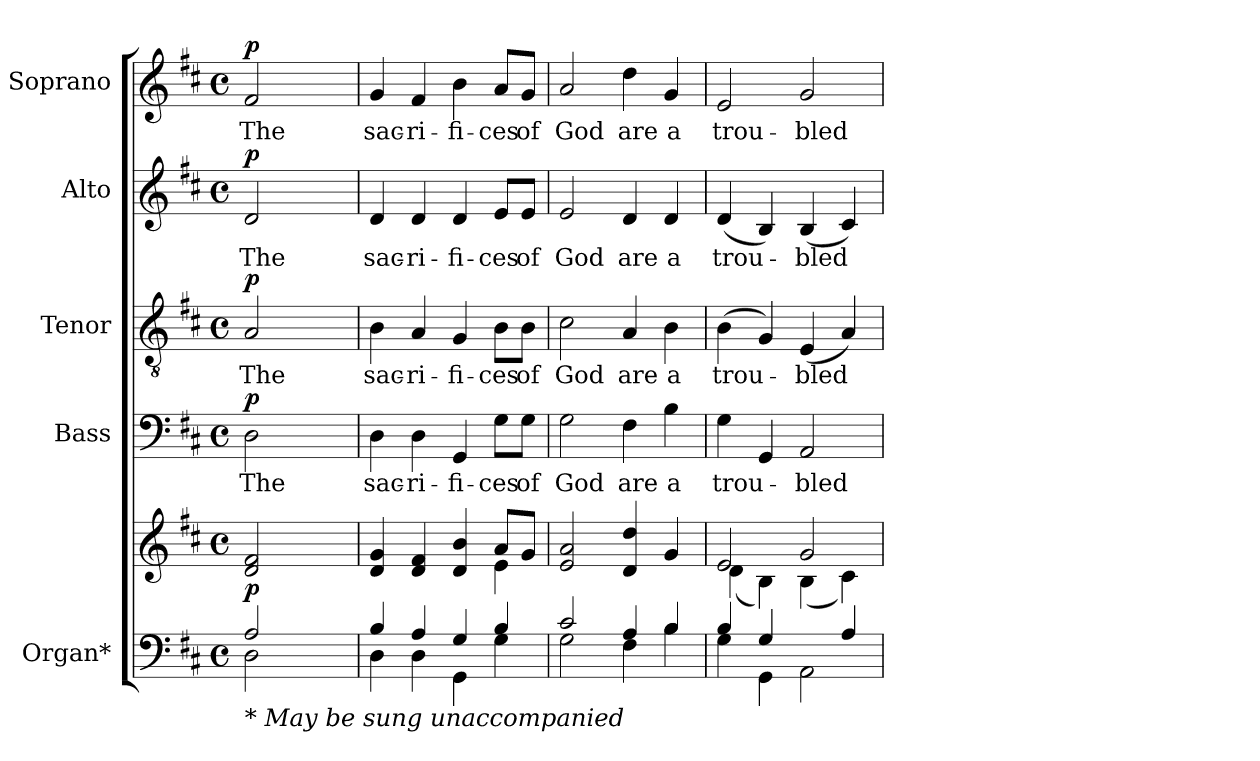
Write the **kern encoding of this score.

**kern	**kern	**dynam	**kern	**text	**dynam	**kern	**text	**dynam	**kern	**text	**dynam	**kern	**text	**dynam
*part5	*part5	*part5	*part4	*part4	*part4	*part3	*part3	*part3	*part2	*part2	*part2	*part1	*part1	*part1
*staff6	*staff5	*staff5/6	*staff4	*staff4	*staff4	*staff3	*staff3	*staff3	*staff2	*staff2	*staff2	*staff1	*staff1	*staff1
*I"Organ*	*	*	*I"Bass	*	*	*I"Tenor	*	*	*I"Alto	*	*	*I"Soprano	*	*
*I'Org.	*	*	*I'B.	*	*	*I'T.	*	*	*I'A.	*	*	*I'S.	*	*
!!LO:PB:g=z
*clefF4	*clefG2	*	*clefF4	*	*	*clefGv2	*	*	*clefG2	*	*	*clefG2	*	*
*	*	*	*	*	*	*ITrd7c12	*	*	*	*	*	*	*	*
*k[f#c#]	*k[f#c#]	*	*k[f#c#]	*	*	*k[f#c#]	*	*	*k[f#c#]	*	*	*k[f#c#]	*	*
*D:	*D:	*	*D:	*	*	*D:	*	*	*D:	*	*	*D:	*	*
*M4/4	*M4/4	*	*M4/4	*	*	*M4/4	*	*	*M4/4	*	*	*M4/4	*	*
*met(c)	*met(c)	*	*met(c)	*	*	*met(c)	*	*	*met(c)	*	*	*met(c)	*	*
=1	=1	=1	=1	=1	=1	=1	=1	=1	=1	=1	=1	=1	=1	=1
*^	*	*	*	*	*	*	*	*	*	*	*	*	*	*
!	!	!	!	!	!LO:LY:b:color=#000000	!	!	!	!	!	!	!	!	!	!
!	!	!	!	!	!	!	!	!LO:LY:b:color=#000000	!	!	!	!	!	!	!
!	!	!	!	!	!	!	!	!	!	!	!LO:LY:b:color=#000000	!	!	!	!
!	!	!	!	!	!	!	!	!	!	!	!	!	!LO:TX:a:B:t=Larghetto	!	!
!	!	!LO:TX:a:B:t=Larghetto	!	!	!	!	!	!	!	!	!	!	!	!	!
!LO:TX:b:i:t=* May be sung unaccompanied	!	!	!	!	!	!	!	!	!	!	!	!	!	!	!
!	!	!	!	!	!	!	!	!	!	!	!	!	!	!LO:LY:b:color=#000000	!
*	*	*^	*	*	*	*	*	*	*	*	*	*	*^	*	*
2Ai/	2Di\	2di/ 2f#i	4ryy	p	2Di\	The	p	2AAi/	The	p	2di/	The	p	2f#i/	4ryy	The	p
.	.	.	8ryy	.	.	.	.	.	.	.	.	.	.	.	8ryy	.	.
.	.	.	16ryy	.	.	.	.	.	.	.	.	.	.	.	16ryy	.	.
.	.	.	32ryy	.	.	.	.	.	.	.	.	.	.	.	32ryy	.	.
.	.	.	64ryy	.	.	.	.	.	.	.	.	.	.	.	64ryy	.	.
.	.	.	128...ryy	.	.	.	.	.	.	.	.	.	.	.	128...ryy	.	.
*	*	*MM88	*	*	*	*	*	*	*	*	*	*	*	*MM88	*	*	*
.	.	.	1024ryy	.	.	.	.	.	.	.	.	.	.	.	1024ryy	.	.
*	*	*	*	*	*	*	*	*	*	*	*	*	*	*v	*v	*	*
=2	=2	=2	=2	=2	=2	=2	=2	=2	=2	=2	=2	=2	=2	=2	=2	=2
*	*	*	*	*	*	*	*	*	*	*	*	*	*	*^	*	*
!	!	!	!	!	!	!LO:LY:b:color=#000000	!	!	!	!	!	!	!	!	!	!	!
*	*	*	*	*	*	*	*	*	*	*	*	*	*	*v	*v	*	*
*	*	*	*	*	*	*	*	*	*	*	*	*	*	*^	*	*
!	!	!	!	!	!	!	!	!	!LO:LY:b:color=#000000	!	!	!	!	!	!	!	!
*	*	*	*	*	*	*	*	*	*	*	*	*	*	*v	*v	*	*
*	*	*	*	*	*	*	*	*	*	*	*	*	*	*^	*	*
!	!	!	!	!	!	!	!	!	!	!	!	!LO:LY:b:color=#000000	!	!	!	!	!
*	*	*	*	*	*	*	*	*	*	*	*	*	*	*v	*v	*	*
*	*	*	*	*	*	*	*	*	*	*	*	*	*	*^	*	*
!	!	!	!	!	!	!	!	!	!	!	!	!	!	!	!	!LO:LY:b:color=#000000	!
*	*	*	*	*	*	*	*	*	*	*	*	*	*	*v	*v	*	*
4Bi/	4Di\	4di/ 4gi	2.ryy	.	4Di\	sac-	.	4BBi\	sac-	.	4di/	sac-	.	4gi/	sac-	.
!	!	!	!	!	!	!LO:LY:b:color=#000000	!	!	!	!	!	!	!	!	!	!
!	!	!	!	!	!	!	!	!	!LO:LY:b:color=#000000	!	!	!	!	!	!	!
!	!	!	!	!	!	!	!	!	!	!	!	!LO:LY:b:color=#000000	!	!	!	!
!	!	!	!	!	!	!	!	!	!	!	!	!	!	!	!LO:LY:b:color=#000000	!
4Ai/	4Di\	4di/ 4f#i	.	.	4Di\	-ri-	.	4AAi/	-ri-	.	4di/	-ri-	.	4f#i/	-ri-	.
!	!	!	!	!	!	!LO:LY:b:color=#000000	!	!	!	!	!	!	!	!	!	!
!	!	!	!	!	!	!	!	!	!LO:LY:b:color=#000000	!	!	!	!	!	!	!
!	!	!	!	!	!	!	!	!	!	!	!	!LO:LY:b:color=#000000	!	!	!	!
!	!	!	!	!	!	!	!	!	!	!	!	!	!	!	!LO:LY:b:color=#000000	!
4Gi/	4GGi\	4di/ 4bi	.	.	4GGi/	-fi-	.	4GGi/	-fi-	.	4di/	-fi-	.	4bi\	-fi-	.
!	!	!	!	!	!	!LO:LY:b:color=#000000	!	!	!	!	!	!	!	!	!	!
!	!	!	!	!	!	!	!	!	!LO:LY:b:color=#000000	!	!	!	!	!	!	!
!	!	!	!	!	!	!	!	!	!	!	!	!LO:LY:b:color=#000000	!	!	!	!
!	!	!	!	!	!	!	!	!	!	!	!	!	!	!	!LO:LY:b:color=#000000	!
4Bi/	4Gi\	8ai/L	4ei\	.	8Gi\L	-ces	.	8BBi\L	-ces	.	8ei/L	-ces	.	8ai/L	-ces	.
!	!	!	!	!	!	!LO:LY:b:color=#000000	!	!	!	!	!	!	!	!	!	!
!	!	!	!	!	!	!	!	!	!LO:LY:b:color=#000000	!	!	!	!	!	!	!
!	!	!	!	!	!	!	!	!	!	!	!	!LO:LY:b:color=#000000	!	!	!	!
!	!	!	!	!	!	!	!	!	!	!	!	!	!	!	!LO:LY:b:color=#000000	!
.	.	8gi/J	.	.	8Gi\J	of	.	8BBi\J	of	.	8ei/J	of	.	8gi/J	of	.
*	*	*v	*v	*	*	*	*	*	*	*	*	*	*	*	*	*
=3	=3	=3	=3	=3	=3	=3	=3	=3	=3	=3	=3	=3	=3	=3	=3
!	!	!	!	!	!LO:LY:b:color=#000000	!	!	!	!	!	!	!	!	!	!
!	!	!	!	!	!	!	!	!LO:LY:b:color=#000000	!	!	!	!	!	!	!
!	!	!	!	!	!	!	!	!	!	!	!LO:LY:b:color=#000000	!	!	!	!
!	!	!	!	!	!	!	!	!	!	!	!	!	!	!LO:LY:b:color=#000000	!
2c#i/	2Gi\	2ei/ 2ai	.	2Gi\	God	.	2C#i\	God	.	2ei/	God	.	2ai/	God	.
!	!	!	!	!	!LO:LY:b:color=#000000	!	!	!	!	!	!	!	!	!	!
!	!	!	!	!	!	!	!	!LO:LY:b:color=#000000	!	!	!	!	!	!	!
!	!	!	!	!	!	!	!	!	!	!	!LO:LY:b:color=#000000	!	!	!	!
!	!	!	!	!	!	!	!	!	!	!	!	!	!	!LO:LY:b:color=#000000	!
4Ai/	4F#i\	4di/ 4ddi	.	4F#i\	are	.	4AAi/	are	.	4di/	are	.	4ddi\	are	.
!	!	!	!	!	!LO:LY:b:color=#000000	!	!	!	!	!	!	!	!	!	!
!	!	!	!	!	!	!	!	!LO:LY:b:color=#000000	!	!	!	!	!	!	!
!	!	!	!	!	!	!	!	!	!	!	!LO:LY:b:color=#000000	!	!	!	!
!	!	!	!	!	!	!	!	!	!	!	!	!	!	!LO:LY:b:color=#000000	!
4Bi/	4Bi\	4gi/	.	4Bi\	a	.	4BBi\	a	.	4di/	a	.	4gi/	a	.
=4	=4	=4	=4	=4	=4	=4	=4	=4	=4	=4	=4	=4	=4	=4	=4
*	*	*^	*	*	*	*	*	*	*	*	*	*	*	*	*
!	!	!	!	!	!	!LO:LY:b:color=#000000	!	!	!	!	!	!	!	!	!	!
!	!	!	!	!	!	!	!	!	!LO:LY:b:color=#000000	!	!	!	!	!	!	!
!	!	!	!	!	!	!	!	!	!	!	!	!LO:LY:b:color=#000000	!	!	!	!
!	!	!	!	!	!	!	!	!	!	!	!	!	!	!	!LO:LY:b:color=#000000	!
4Bi/	4Gi\	2ei/	(4di\	.	4Gi\	trou-	.	(4BBi\	trou-	.	(4di/	trou-	.	2ei/	trou-	.
4Gi/	4GGi\	.	4Bi\)	.	4GGi/	.	.	4GGi/)	.	.	4Bi/)	.	.	.	.	.
!	!	!	!	!	!	!LO:LY:b:color=#000000	!	!	!	!	!	!	!	!	!	!
!	!	!	!	!	!	!	!	!	!LO:LY:b:color=#000000	!	!	!	!	!	!	!
!	!	!	!	!	!	!	!	!	!	!	!	!LO:LY:b:color=#000000	!	!	!	!
!	!	!	!	!	!	!	!	!	!	!	!	!	!	!	!LO:LY:b:color=#000000	!
4ryy	2AAi\	2gi/	(4Bi\	.	2AAi/	-bled	.	(4EEi/	-bled	.	(4Bi/	-bled	.	2gi/	-bled	.
4Ai/	.	.	4c#i\)	.	.	.	.	4AAi/)	.	.	4c#i/)	.	.	.	.	.
*v	*v	*	*	*	*	*	*	*	*	*	*	*	*	*	*	*
*	*v	*v	*	*	*	*	*	*	*	*	*	*	*	*	*
=	=	=	=	=	=	=	=	=	=	=	=	=	=	=
*-	*-	*-	*-	*-	*-	*-	*-	*-	*-	*-	*-	*-	*-	*-
